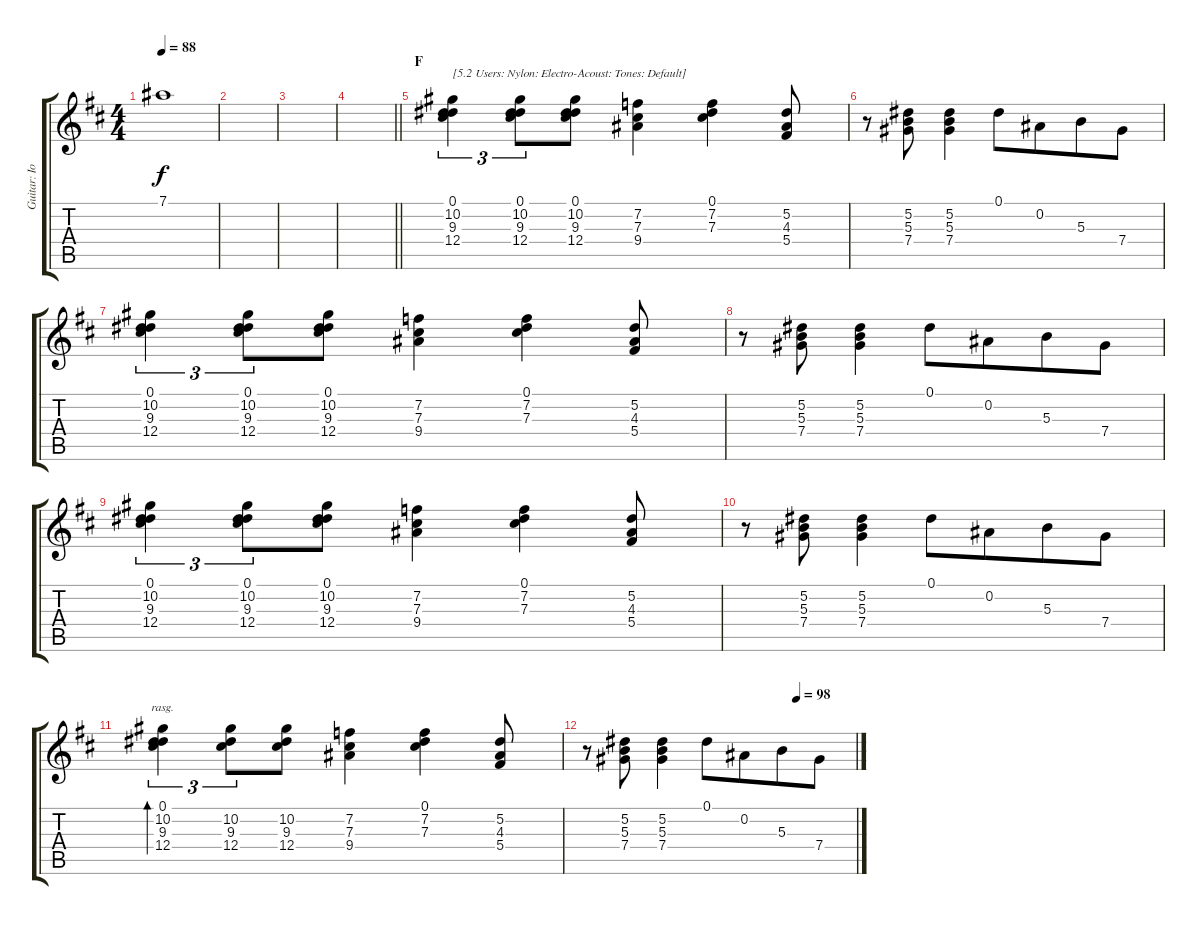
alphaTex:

\track ("Guitar: Iommi" "Guitar: Io") {instrument overdrivenguitar}
\staff {score tabs}
\tuning (Eb4 Bb3 Gb3 Db3 Ab2 Eb2) {hide}
\ts (4 4)
\tempo 88
\clef g2
\ks d
7.1.1{dy f} |
|
|
\barLineRight lightlight
|
\section ("" "F")
(0.1 10.2 9.3 12.4).4{tu (3 2) txt "[5.2 Users: Nylon: Electro-Acoust: Tones: Default]" volume 13 instrument acousticguitarnylon} (0.1 10.2 9.3 12.4).8{tu (3 2) beam merge} (0.1 10.2 9.3 12.4).8 (7.2 7.3 9.4).4 (0.1 7.2 7.3).4 (5.2 4.3 5.4).8 |
r.8 (5.2 5.3 7.4).8 (5.2 5.3 7.4).4 0.1.8 0.2.8{beam merge} 5.3.8 7.4.8 |
(0.1 10.2 9.3 12.4).4{tu (3 2)} (0.1 10.2 9.3 12.4).8{tu (3 2) beam merge} (0.1 10.2 9.3 12.4).8 (7.2 7.3 9.4).4 (0.1 7.2 7.3).4 (5.2 4.3 5.4).8 |
r.8 (5.2 5.3 7.4).8 (5.2 5.3 7.4).4 0.1.8 0.2.8{beam merge} 5.3.8 7.4.8 |
(0.1 10.2 9.3 12.4).4{tu (3 2)} (0.1 10.2 9.3 12.4).8{tu (3 2) beam merge} (0.1 10.2 9.3 12.4).8 (7.2 7.3 9.4).4 (0.1 7.2 7.3).4 (5.2 4.3 5.4).8 |
r.8 (5.2 5.3 7.4).8 (5.2 5.3 7.4).4 0.1.8 0.2.8{beam merge} 5.3.8 7.4.8 |
(0.1 10.2 9.3 12.4).4{tu (3 2) bd 240 rasg ii} (10.2 9.3 12.4).8{tu (3 2) beam merge} (10.2 9.3 12.4).8 (7.2 7.3 9.4).4 (0.1 7.2 7.3).4 (5.2 4.3 5.4).8 |
\tempo (98 0.78125)
r.8 (5.2 5.3 7.4).8 (5.2 5.3 7.4).4 0.1.8 0.2.8{beam merge} 5.3.8 7.4.8
